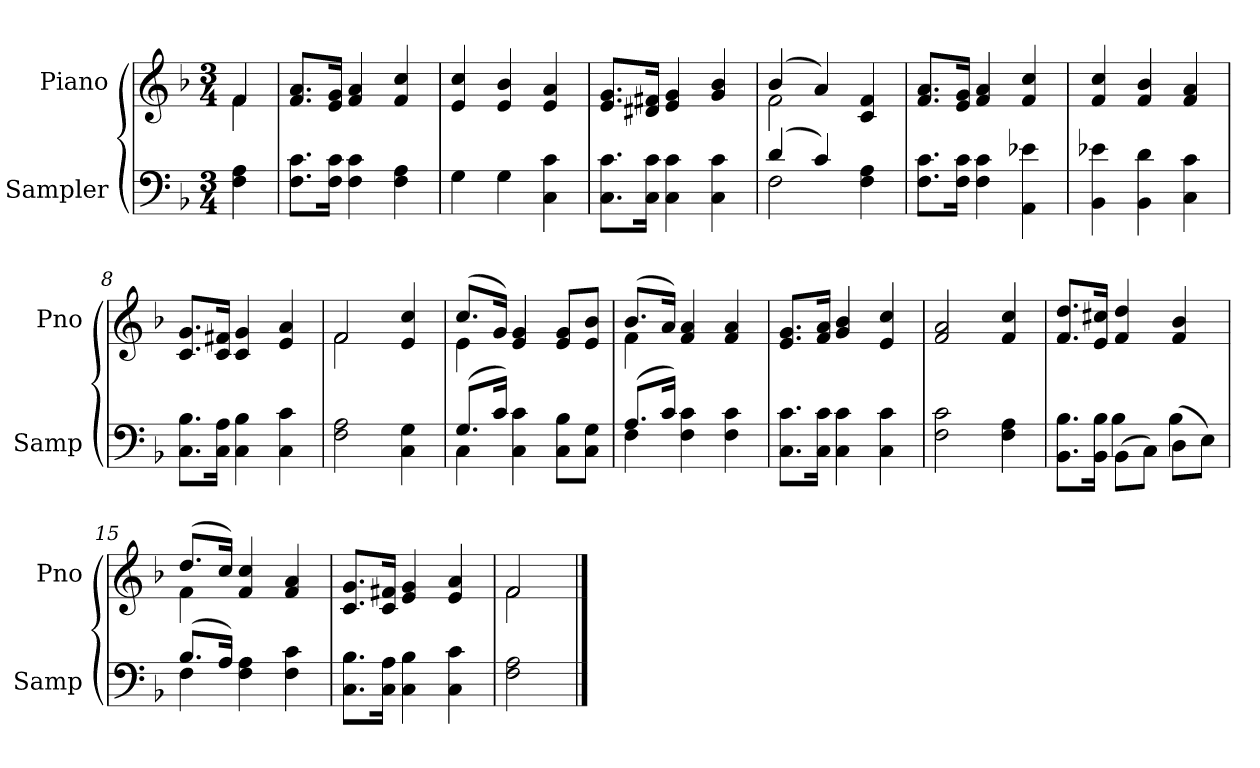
**kern	**kern
*part2	*part1
*staff2	*staff1
*I"Sampler	*I"Piano
*I'Samp	*I'Pno
*clefF4	*clefG2
*k[b-]	*k[b-]
*F:	*F:
*M3/4	*M3/4
=1	=1
*	*^
4F 4A	4f/	4f
*	*v	*v
=2	=2
8.F\ 8.c\L	8.f/ 8.a/L
16F\ 16c\Jk	16e/ 16g/Jk
4F 4c	4f 4a
4F 4A	4f 4cc
=3	=3
4G	4e 4cc
4G	4e 4b-
4C 4c	4e 4a
=4	=4
8.C\ 8.c\L	8.e/ 8.g/L
16C\ 16c\Jk	16d#X/ 16f#X/Jk
4C 4c	4e 4g
4C 4c	4g 4b-
=5	=5
*^	*^
(4d/	2F	(4b-/	2f
4c/)	.	4a/)	.
4F 4A	4ryy	4c 4f	4ryy
*v	*v	*	*
*	*v	*v
=6	=6
8.F\ 8.c\L	8.f/ 8.a/L
16F\ 16c\Jk	16e/ 16g/Jk
4F 4c	4f 4a
4AA 4e-X	4f 4cc
=7	=7
4BB- 4e-X	4f 4cc
4BB- 4d	4f 4b-
4C 4c	4f 4a
=8	=8
8.C\ 8.B-\L	8.c/ 8.g/L
16C\ 16A\Jk	16c/ 16f#X/Jk
4C 4B-	4c 4g
4C 4c	4e 4a
=9	=9
*	*^
2F 2A	2f/	2f
4C 4G	4e 4cc	4ryy
=10	=10	=10
*^	*	*
(8.G/L	4C	(8.cc/L	4e
16c/Jk)	.	16g/Jk)	.
4C 4c	2ryy	4e 4g	2ryy
8C\ 8B-\L	.	8e/ 8g/L	.
8C\ 8G\J	.	8e/ 8b-/J	.
=11	=11	=11	=11
(8.A/L	4F	(8.b-/L	4f
16c/Jk)	.	16a/Jk)	.
4F 4c	2ryy	4f 4a	2ryy
4F 4c	.	4f 4a	.
*v	*v	*	*
*	*v	*v
=12	=12
8.C\ 8.c\L	8.e/ 8.g/L
16C\ 16c\Jk	16f/ 16a/Jk
4C 4c	4g 4b-
4C 4c	4e 4cc
=13	=13
2F 2c	2f 2a
4F 4A	4f 4cc
=14	=14
*^	*
8.BB-\ 8.B-\L	4ryy	8.f/ 8.dd/L
16BB-\ 16B-\Jk	.	16e/ 16cc#X/Jk
(8BB-\L	4B-	4f 4dd
8C\J)	.	.
(8D\L	4B-	4f 4b-
8E\J)	.	.
=15	=15	=15
*	*	*^
(8.B-/L	4F	(8.dd/L	4f
16A/Jk)	.	16cc/Jk)	.
4F 4A	2ryy	4f 4cc	2ryy
4F 4c	.	4f 4a	.
*v	*v	*	*
*	*v	*v
=16	=16
8.C\ 8.B-\L	8.c/ 8.g/L
16C\ 16A\Jk	16c/ 16f#X/Jk
4C 4B-	4e 4g
4C 4c	4e 4a
=17	=17
*	*^
2F 2A	2f/	2f
*	*v	*v
==	==
*-	*-
